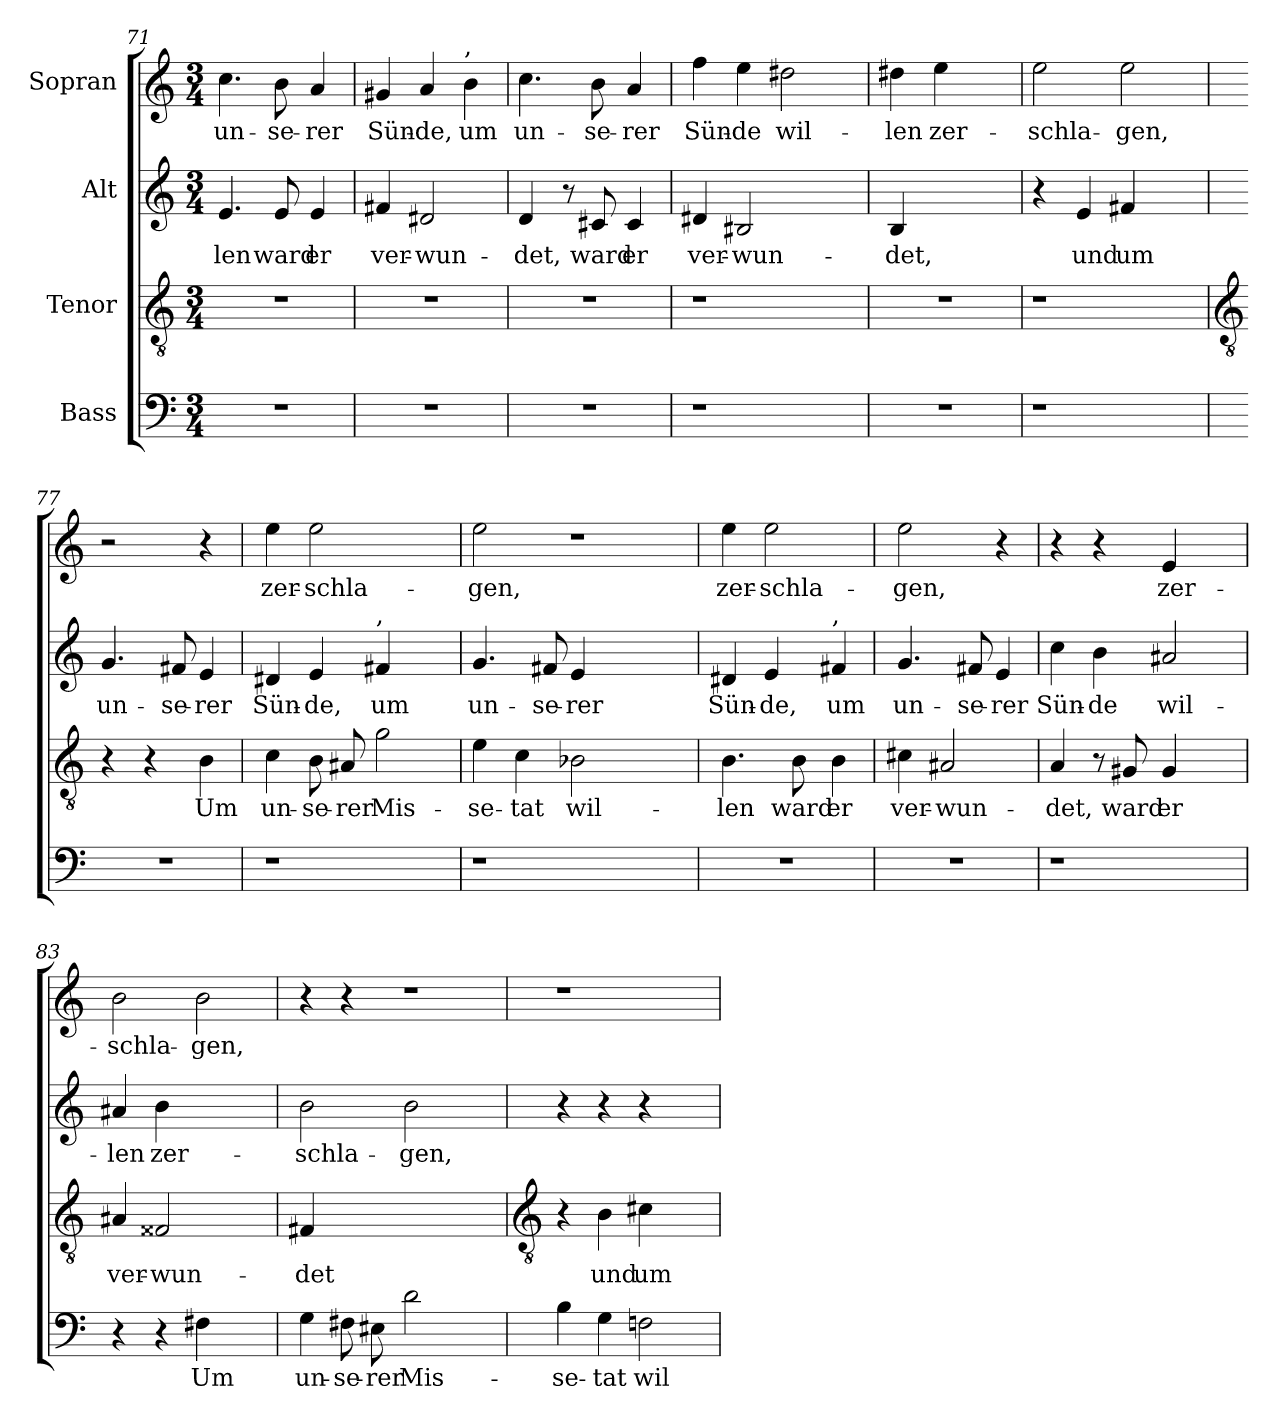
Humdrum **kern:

**kern	**text	**kern	**text	**kern	**text	**kern	**text
*part4	*part4	*part3	*part3	*part2	*part2	*part1	*part1
*staff4	*staff4	*staff3	*staff3	*staff2	*staff2	*staff1	*staff1
*I"Bass	*	*I"Tenor	*	*I"Alt	*	*I"Sopran	*
*clefF4	*	*clefGv2	*	*clefG2	*	*clefG2	*
*k[]	*	*k[]	*	*k[]	*	*k[]	*
*C:	*	*C:	*	*C:	*	*C:	*
*M3/4	*	*M3/4	*	*M3/4	*	*M3/4	*
=71	=71	=71	=71	=71	=71	=71	=71
!LO:N:vis=1	!	!LO:N:vis=1	!	!	!LO:LY:b	!	!LO:LY:b
2.r	.	2.r	.	4.e	-len	4.cc	un-
!	!	!	!	!	!LO:LY:b	!	!LO:LY:b
.	.	.	.	8e	ward	8b	-se-
!	!	!	!	!	!LO:LY:b	!	!LO:LY:b
.	.	.	.	4e	er	4a	-rer
=72	=72	=72	=72	=72	=72	=72	=72
!LO:N:vis=1	!	!LO:N:vis=1	!	!	!LO:LY:b	!	!LO:LY:b
2.r	.	2.r	.	4f#X	ver-	4g#X	Sün-
!	!	!	!	!	!LO:LY:b	!	!LO:LY:b
.	.	.	.	2d#X	-wun-	4a	-de,
!	!	!	!	!	!	!LO:TX:a:t=,	!
!	!	!	!	!	!	!	!LO:LY:b
.	.	.	.	.	.	4b	um
=73	=73	=73	=73	=73	=73	=73	=73
!LO:N:vis=1	!	!LO:N:vis=1	!	!	!LO:LY:b	!	!LO:LY:b
2.r	.	2.r	.	4d	-det,	4.cc	un-
.	.	.	.	8r	.	.	.
!	!	!	!	!	!LO:LY:b	!	!LO:LY:b
.	.	.	.	8c#X	ward	8b	-se-
!	!	!	!	!	!LO:LY:b	!	!LO:LY:b
.	.	.	.	4c#	er	4a	-rer
=74	=74	=74	=74	=74	=74	=74	=74
!LO:N:vis=1	!	!LO:N:vis=1	!	!	!LO:LY:b	!	!LO:LY:b
2.r	.	2.r	.	4d#X	ver-	4ff	Sün-
!	!	!	!	!	!LO:LY:b	!	!LO:LY:b
.	.	.	.	2B#X	-wun-	4ee	-de
!	!	!	!	!	!	!	!LO:LY:b
.	.	.	.	.	.	2dd#X	wil-
4ryy	.	4ryy	.	4ryy	.	.	.
!!LO:LB:g=z
=75	=75	=75	=75	=75	=75	=75	=75
!LO:N:vis=1	!	!LO:N:vis=1	!	!	!LO:LY:b	!	!LO:LY:b
2.r	.	2.r	.	4B	-det,	4dd#X	-len
!	!	!	!	!	!	!	!LO:LY:b
.	.	.	.	2ryy	.	4ee	zer-
.	.	.	.	.	.	4ryy	.
!!LO:LB:g=z
=76	=76	=76	=76	=76	=76	=76	=76
!LO:N:vis=1	!	!LO:N:vis=1	!	!	!	!	!LO:LY:b
2.r	.	2.r	.	4r	.	2ee	-schla-
!	!	!	!	!	!LO:LY:b	!	!
.	.	.	.	4e	und	.	.
!	!	!	!	!	!LO:LY:b	!	!LO:LY:b
.	.	.	.	4f#X	um	2ee	-gen,
4ryy	.	4ryy	.	4ryy	.	.	.
!!LO:LB:g=z
=77	=77	=77	=77	=77	=77	=77	=77
*	*	*clefGv2	*	*	*	*	*
!LO:N:vis=1	!	!	!	!	!LO:LY:b	!	!
2.r	.	4r	.	4.g	un-	2r	.
.	.	4r	.	.	.	.	.
!	!	!	!	!	!LO:LY:b	!	!
.	.	.	.	8f#X	-se-	.	.
!	!	!	!LO:LY:b	!	!LO:LY:b	!	!
.	.	4B	Um	4e	-rer	4r	.
=78	=78	=78	=78	=78	=78	=78	=78
!LO:N:vis=1	!	!	!LO:LY:b	!	!LO:LY:b	!	!LO:LY:b
2.r	.	4c	un-	4d#X	Sün-	4ee	zer-
!	!	!	!LO:LY:b	!	!LO:LY:b	!	!LO:LY:b
.	.	8B	-se-	4e	-de,	2ee	-schla-
!	!	!	!LO:LY:b	!	!	!	!
.	.	8A#X	-rer	.	.	.	.
!	!	!	!	!LO:TX:a:t=,	!	!	!
!	!	!	!LO:LY:b	!	!LO:LY:b	!	!
.	.	2g	Mis-	4f#X	um	.	.
4ryy	.	.	.	4ryy	.	4ryy	.
=79	=79	=79	=79	=79	=79	=79	=79
!LO:N:vis=1	!	!	!LO:LY:b	!	!LO:LY:b	!	!LO:LY:b
2.r	.	4e	-se-	4.g	un-	2ee	-gen,
!	!	!	!LO:LY:b	!	!	!	!
.	.	4c	-tat	.	.	.	.
!	!	!	!	!	!LO:LY:b	!	!
.	.	.	.	8f#X	-se-	.	.
!	!	!	!LO:LY:b	!	!LO:LY:b	!LO:N:vis=1	!
.	.	2B-X	wil-	4e	-rer	2.r	.
2ryy	.	.	.	2ryy	.	.	.
.	.	4ryy	.	.	.	.	.
=80	=80	=80	=80	=80	=80	=80	=80
!LO:N:vis=1	!	!	!LO:LY:b	!	!LO:LY:b	!	!LO:LY:b
2.r	.	4.B	-len	4d#X	Sün-	4ee	zer-
!	!	!	!	!	!LO:LY:b	!	!LO:LY:b
.	.	.	.	4e	-de,	2ee	-schla-
!	!	!	!LO:LY:b	!	!	!	!
.	.	8B	ward	.	.	.	.
!	!	!	!	!LO:TX:a:t=,	!	!	!
!	!	!	!LO:LY:b	!	!LO:LY:b	!	!
.	.	4B	er	4f#X	um	.	.
=81	=81	=81	=81	=81	=81	=81	=81
!LO:N:vis=1	!	!	!LO:LY:b	!	!LO:LY:b	!	!LO:LY:b
2.r	.	4c#X	ver-	4.g	un-	2ee	-gen,
!	!	!	!LO:LY:b	!	!	!	!
.	.	2A#X	-wun-	.	.	.	.
!	!	!	!	!	!LO:LY:b	!	!
.	.	.	.	8f#X	-se-	.	.
!	!	!	!	!	!LO:LY:b	!	!
.	.	.	.	4e	-rer	4r	.
=82	=82	=82	=82	=82	=82	=82	=82
!LO:N:vis=1	!	!	!LO:LY:b	!	!LO:LY:b	!	!
2.r	.	4A	-det,	4cc	Sün-	4r	.
!	!	!	!	!	!LO:LY:b	!	!
.	.	8r	.	4b	-de	4r	.
!	!	!	!LO:LY:b	!	!	!	!
.	.	8G#X	ward	.	.	.	.
!	!	!	!LO:LY:b	!	!LO:LY:b	!	!LO:LY:b
.	.	4G#	er	2a#X	wil-	4e	zer-
4ryy	.	4ryy	.	.	.	4ryy	.
!!LO:LB:g=z
=83	=83	=83	=83	=83	=83	=83	=83
!	!	!	!LO:LY:b	!	!LO:LY:b	!	!LO:LY:b
4r	.	4A#X	ver-	4a#X	-len	2b	-schla-
!	!	!	!LO:LY:b	!	!LO:LY:b	!	!
4r	.	2F##X	-wun-	4b	zer-	.	.
!	!LO:LY:b	!	!	!	!	!	!LO:LY:b
4F#X	Um	.	.	2ryy	.	2b	-gen,
4ryy	.	4ryy	.	.	.	.	.
!!LO:LB:g=z
=84	=84	=84	=84	=84	=84	=84	=84
!	!LO:LY:b	!	!LO:LY:b	!	!LO:LY:b	!	!
4G	un-	4F#X	-det	2b	-schla-	4r	.
!	!LO:LY:b	!	!	!	!	!	!
8F#X	-se-	1ryy	.	.	.	4r	.
!	!LO:LY:b	!	!	!	!	!	!
8E#X	-rer	.	.	.	.	.	.
!	!LO:LY:b	!	!	!	!LO:LY:b	!LO:N:vis=1	!
2d	Mis-	.	.	2b	-gen,	2.r	.
4ryy	.	.	.	4ryy	.	.	.
!!LO:LB:g=z
=85	=85	=85	=85	=85	=85	=85	=85
*	*	*clefGv2	*	*	*	*	*
!	!LO:LY:b	!	!	!	!	!LO:N:vis=1	!
4B	-se-	4r	.	4r	.	2.r	.
!	!LO:LY:b	!	!LO:LY:b	!	!	!	!
4G	-tat	4B	und	4r	.	.	.
!	!LO:LY:b	!	!LO:LY:b	!	!	!	!
2Fn	wil-	4c#X	um	4r	.	.	.
.	.	4ryy	.	4ryy	.	4ryy	.
=	=	=	=	=	=	=	=
*-	*-	*-	*-	*-	*-	*-	*-
